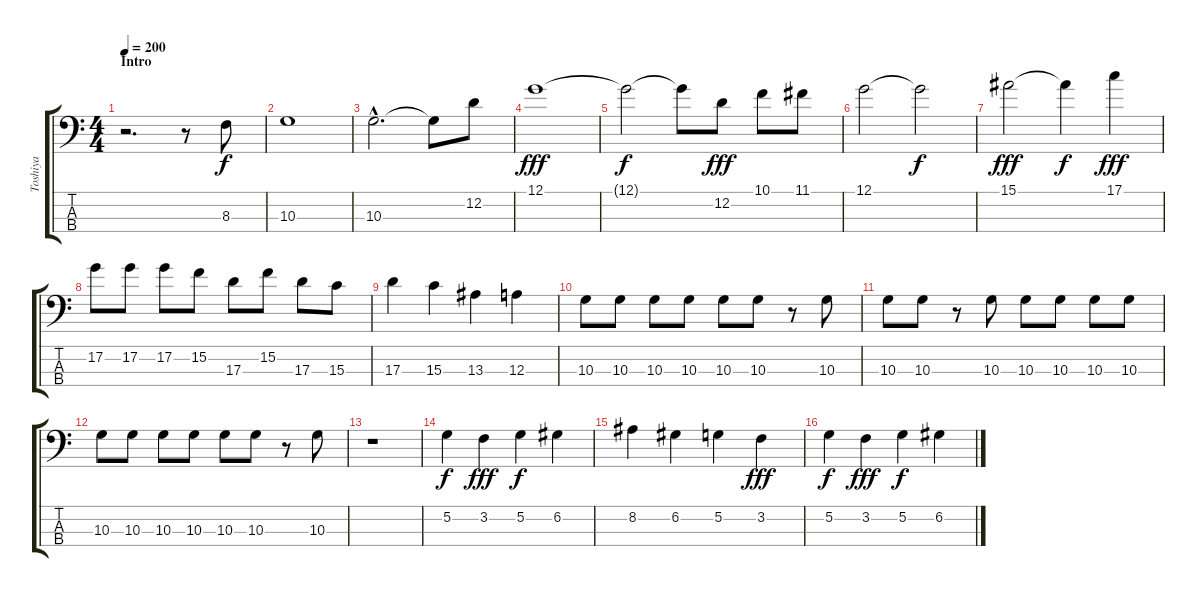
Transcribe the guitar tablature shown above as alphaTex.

\track ("Toshiya" "Toshiya") {instrument electricbasspick}
\staff {score tabs}
\tuning (G2 D2 A1 D1) {hide}
\ts (4 4)
\section ("" "Intro")
\tempo 200
\clef f4
\ks c
r.2{d dy f instrument electricbasspick} r.8 8.3.8 |
10.3.1 |
10.3{hac}.2{d} 10.3{t}.8 12.2.8 |
12.1.1{dy fff} |
12.1{t}.2{dy f} 12.1{t}.8 12.2.8{dy fff} 10.1.8 11.1.8 |
12.1.2 12.1{t}.2{dy f} |
15.1.2{dy fff} 15.1{t}.4{dy f} 17.1.4{dy fff} |
17.2.8 17.2.8 17.2.8 15.2.8 17.3.8 15.2.8 17.3.8 15.3.8 |
17.3.4 15.3.4 13.3.4 12.3.4 |
10.3.8 10.3.8 10.3.8 10.3.8 10.3.8 10.3.8 r.8 10.3.8 |
10.3.8 10.3.8 r.8 10.3.8 10.3.8 10.3.8 10.3.8 10.3.8 |
10.3.8 10.3.8 10.3.8 10.3.8 10.3.8 10.3.8 r.8 10.3.8 |
r.1 |
5.2.4{dy f} 3.2.4{dy fff} 5.2.4{dy f} 6.2.4 |
8.2.4 6.2.4 5.2.4 3.2.4{dy fff} |
5.2.4{dy f} 3.2.4{dy fff} 5.2.4{dy f} 6.2.4
